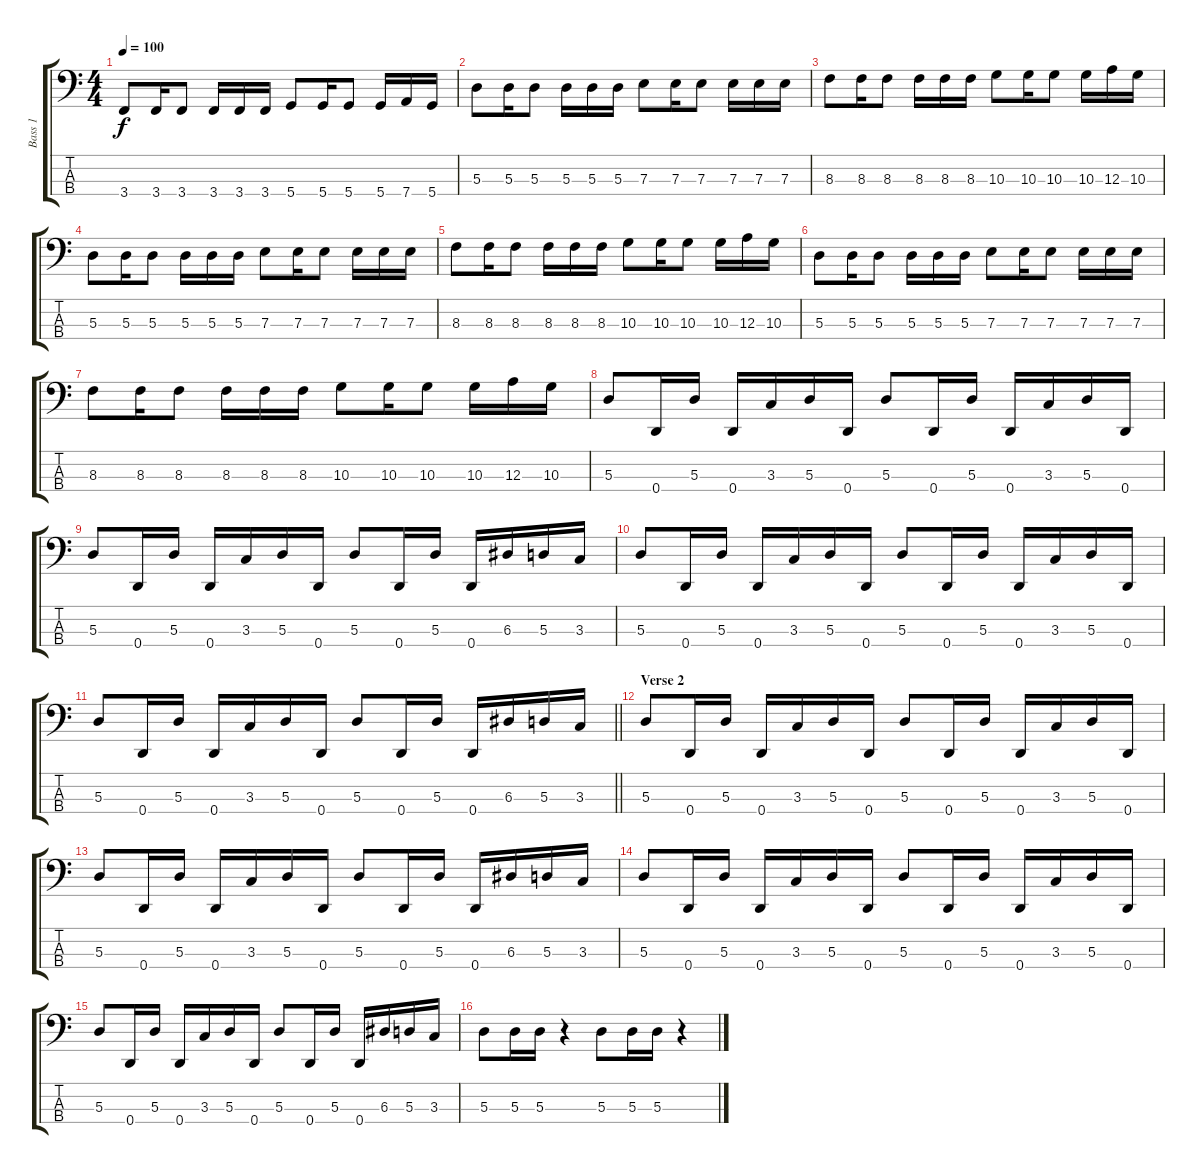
\track ("Bass 1" "Bass 1") {instrument electricbassfinger}
\staff {score tabs}
\tuning (G2 D2 A1 D1) {hide}
\ts (4 4)
\tempo 100
\clef f4
\ks c
3.4.8{dy f} 3.4.16 3.4.8 3.4.16 3.4.16 3.4.16 5.4.8 5.4.16 5.4.8 5.4.16 7.4.16 5.4.16 |
5.3.8 5.3.16 5.3.8 5.3.16 5.3.16 5.3.16 7.3.8 7.3.16 7.3.8 7.3.16 7.3.16 7.3.16 |
8.3.8 8.3.16 8.3.8 8.3.16 8.3.16 8.3.16 10.3.8 10.3.16 10.3.8 10.3.16 12.3.16 10.3.16 |
5.3.8 5.3.16 5.3.8 5.3.16 5.3.16 5.3.16 7.3.8 7.3.16 7.3.8 7.3.16 7.3.16 7.3.16 |
8.3.8 8.3.16 8.3.8 8.3.16 8.3.16 8.3.16 10.3.8 10.3.16 10.3.8 10.3.16 12.3.16 10.3.16 |
5.3.8 5.3.16 5.3.8 5.3.16 5.3.16 5.3.16 7.3.8 7.3.16 7.3.8 7.3.16 7.3.16 7.3.16 |
8.3.8 8.3.16 8.3.8 8.3.16 8.3.16 8.3.16 10.3.8 10.3.16 10.3.8 10.3.16 12.3.16 10.3.16 |
5.3.8 0.4.16 5.3.16 0.4.16 3.3.16 5.3.16 0.4.16 5.3.8 0.4.16 5.3.16 0.4.16 3.3.16 5.3.16 0.4.16 |
5.3.8 0.4.16 5.3.16 0.4.16 3.3.16 5.3.16 0.4.16 5.3.8 0.4.16 5.3.16 0.4.16 6.3.16 5.3.16 3.3.16 |
5.3.8 0.4.16 5.3.16 0.4.16 3.3.16 5.3.16 0.4.16 5.3.8 0.4.16 5.3.16 0.4.16 3.3.16 5.3.16 0.4.16 |
\barLineRight lightlight
5.3.8 0.4.16 5.3.16 0.4.16 3.3.16 5.3.16 0.4.16 5.3.8 0.4.16 5.3.16 0.4.16 6.3.16 5.3.16 3.3.16 |
\section ("" "Verse 2")
5.3.8 0.4.16 5.3.16 0.4.16 3.3.16 5.3.16 0.4.16 5.3.8 0.4.16 5.3.16 0.4.16 3.3.16 5.3.16 0.4.16 |
5.3.8 0.4.16 5.3.16 0.4.16 3.3.16 5.3.16 0.4.16 5.3.8 0.4.16 5.3.16 0.4.16 6.3.16 5.3.16 3.3.16 |
5.3.8 0.4.16 5.3.16 0.4.16 3.3.16 5.3.16 0.4.16 5.3.8 0.4.16 5.3.16 0.4.16 3.3.16 5.3.16 0.4.16 |
5.3.8 0.4.16 5.3.16 0.4.16 3.3.16 5.3.16 0.4.16 5.3.8 0.4.16 5.3.16 0.4.16 6.3.16 5.3.16 3.3.16 |
5.3.8 5.3.16 5.3.16 r.4 5.3.8 5.3.16 5.3.16 r.4
